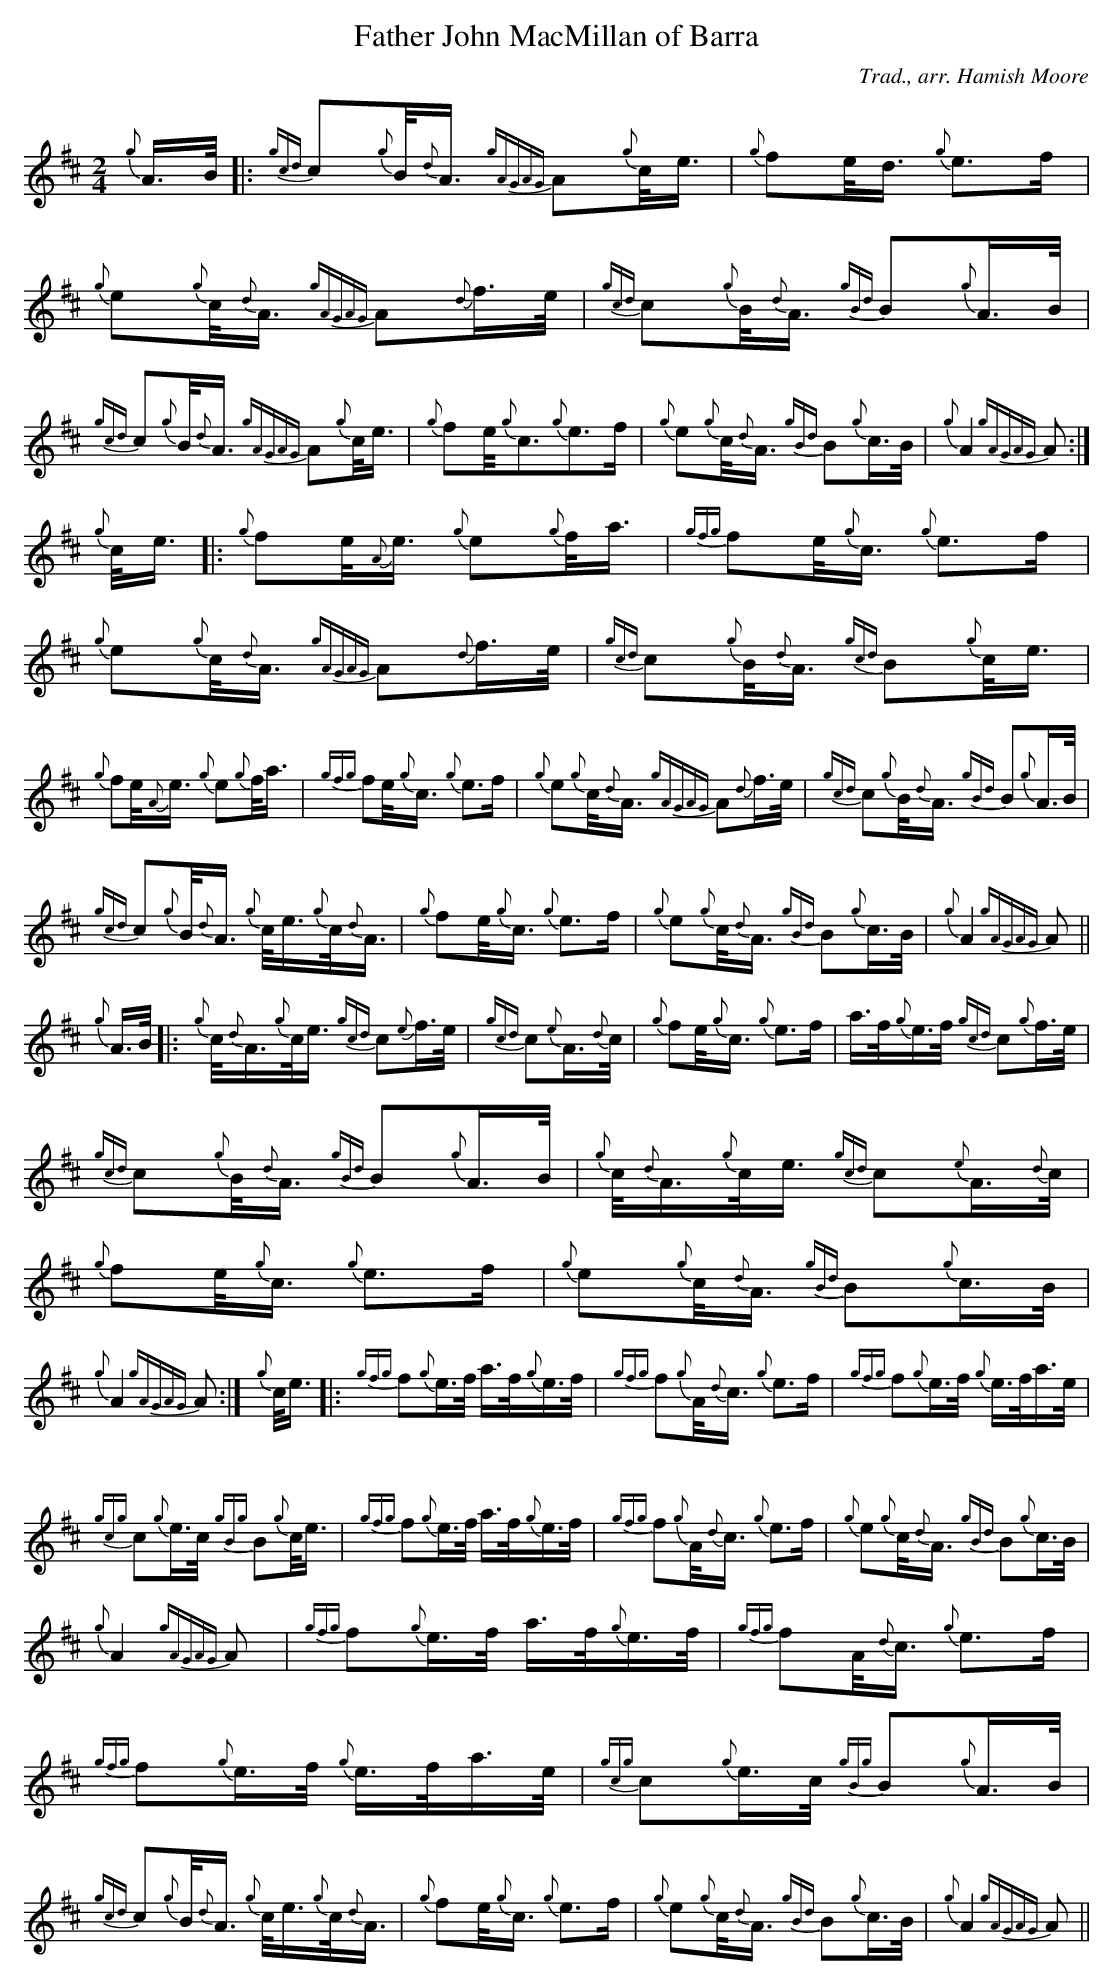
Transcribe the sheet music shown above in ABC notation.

X:1
T:Father John MacMillan of Barra
C:Trad., arr. Hamish Moore
M:2/4
L:1/16
K:D
{g}A>B|:{gcd}c2{g}B<{d}A {gAGAG}A2{g}c<e|{g}f2e<d {g}e3f|{g}e2{g}c<{d}A {gAGAG}A2{d}f>e|{gcd}c2{g}B<{d}A {gBd}B2{g}A>B|!
{gcd}c2{g}B<{d}A {gAGAG}A2{g}c<e|{g}f2e/{g}c3{g}e3f|{g}e2{g}c<{d}A {gBd}B2{g}c>B|{g}A4 {gAGAG}A2:|!
{g}c<e|:{g}f2e<{A}e {g}e2{g}f<a|{gfg}f2e<{g}c {g}e3f|{g}e2{g}c<{d}A {gAGAG}A2{d}f>e|{gcd}c2{g}B<{d}A {gcd}B2{g}c<e|!
{g}f2e<{A}e {g}e2{g}f<a|{gfg}f2e<{g}c {g}e3f|{g}e2{g}c<{d}A {gAGAG}A2{d}f>e|{gcd}c2{g}B<{d}A {gBd}B2{g}A>B|!
{gcd}c2{g}B<{d}A {g}c<e{g}c<{d}A|{g}f2e<{g}c {g}e3f|{g}e2{g}c<{d}A {gBd}B2{g}c>B|{g}A4 {gAGAG}A2||!
{g}A>B|:{g}c<{d}A{g}c<e {gcd}c2{e}f>e|{gcd}c2{e}A>{d}c|{g}f2e<{g}c {g}e3f|a>f{g}e>f {gcd}c2{g}f>e|!
{gcd}c2{g}B<{d}A {gBd}B2{g}A>B|{g}c<{d}A{g}c<e {gcd}c2{e}A>{d}c|{g}f2e<{g}c {g}e3f|{g}e2{g}c<{d}A {gBd}B2{g}c>B|!
{g}A4 {gAGAG}A2:|{g}c<e|:{gfg}f2{g}e>f a>f{g}e>f|{gfg}f2{g}A<{d}c {g}e3f|{gfg}f2{g}e>f {g}e>fa>e|!
{gcg}c2{g}e>c {gBg}B2{g}c<e|{gfg}f2{g}e>f a>f{g}e>f|{gfg}f2{g}A<{d}c {g}e3f|{g}e2{g}c<{d}A {gBd}B2{g}c>B|!
{g}A4 {gAGAG}A2|{gfg}f2{g}e>f a>f{g}e>f|{gfg}f2A<{d}c {g}e3f|{gfg}f2{g}e>f {g}e>fa>e|{gcg}c2{g}e>c {gBg}B2{g}A>B|!
{gcd}c2{g}B<{d}A {g}c<e{g}c<{d}A|{g}f2e<{g}c {g}e3f|{g}e2{g}c<{d}A {gBd}B2{g}c>B|{g}A4 {gAGAG}A2||!
